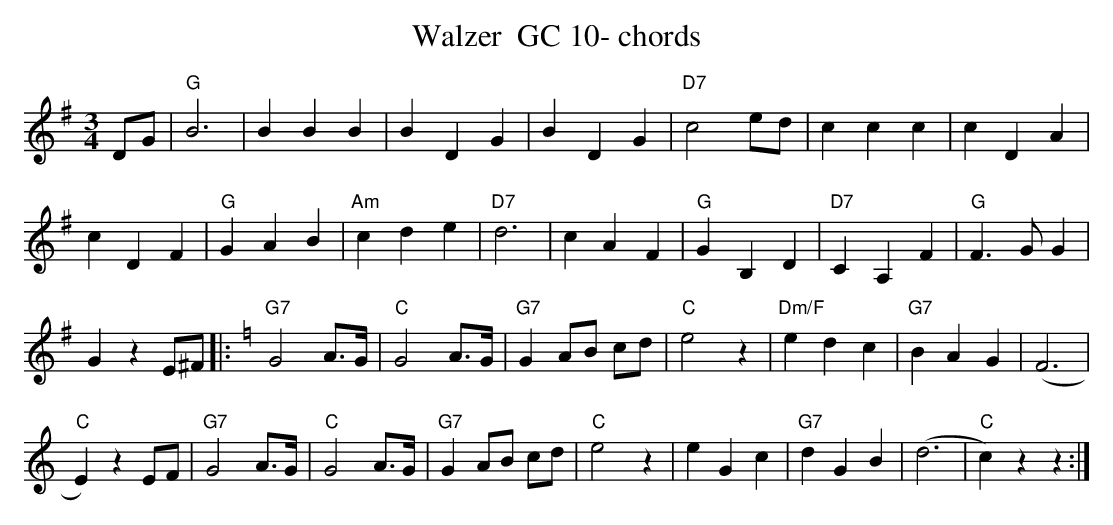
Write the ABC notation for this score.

X:1
T:Walzer  GC 10- chords
M:3/4
L:1/4
K:Gmaj%%MIDI gchordon
D/2G/2 | "G"B3 | BBB | BDG | BDG | "D7"c2 e/2d/2 | ccc | \
cDA |
cDF | "G"GAB | "Am"cde | "D7"d3 | cAF | "G"GB,D | "D7"CA,F | \
"G"F>GG |
GzE/2^F/2 |: [K:Cmaj] "G7"G2 A/2>G/2 | "C"G2 A/2>G/2 | "G7"G A/2B/2 c/2d/2 | \
"C"e2z | "Dm/F"edc | "G7"BAG | (F3 |
"C"E)z E/2F/2 | "G7"G2 A/2>G/2 | "C"G2 A/2>G/2 | \
"G7"G A/2B/2 c/2d/2 | "C"e2z | eGc | "G7"dGB | (d3 | "C"c)zz :|
